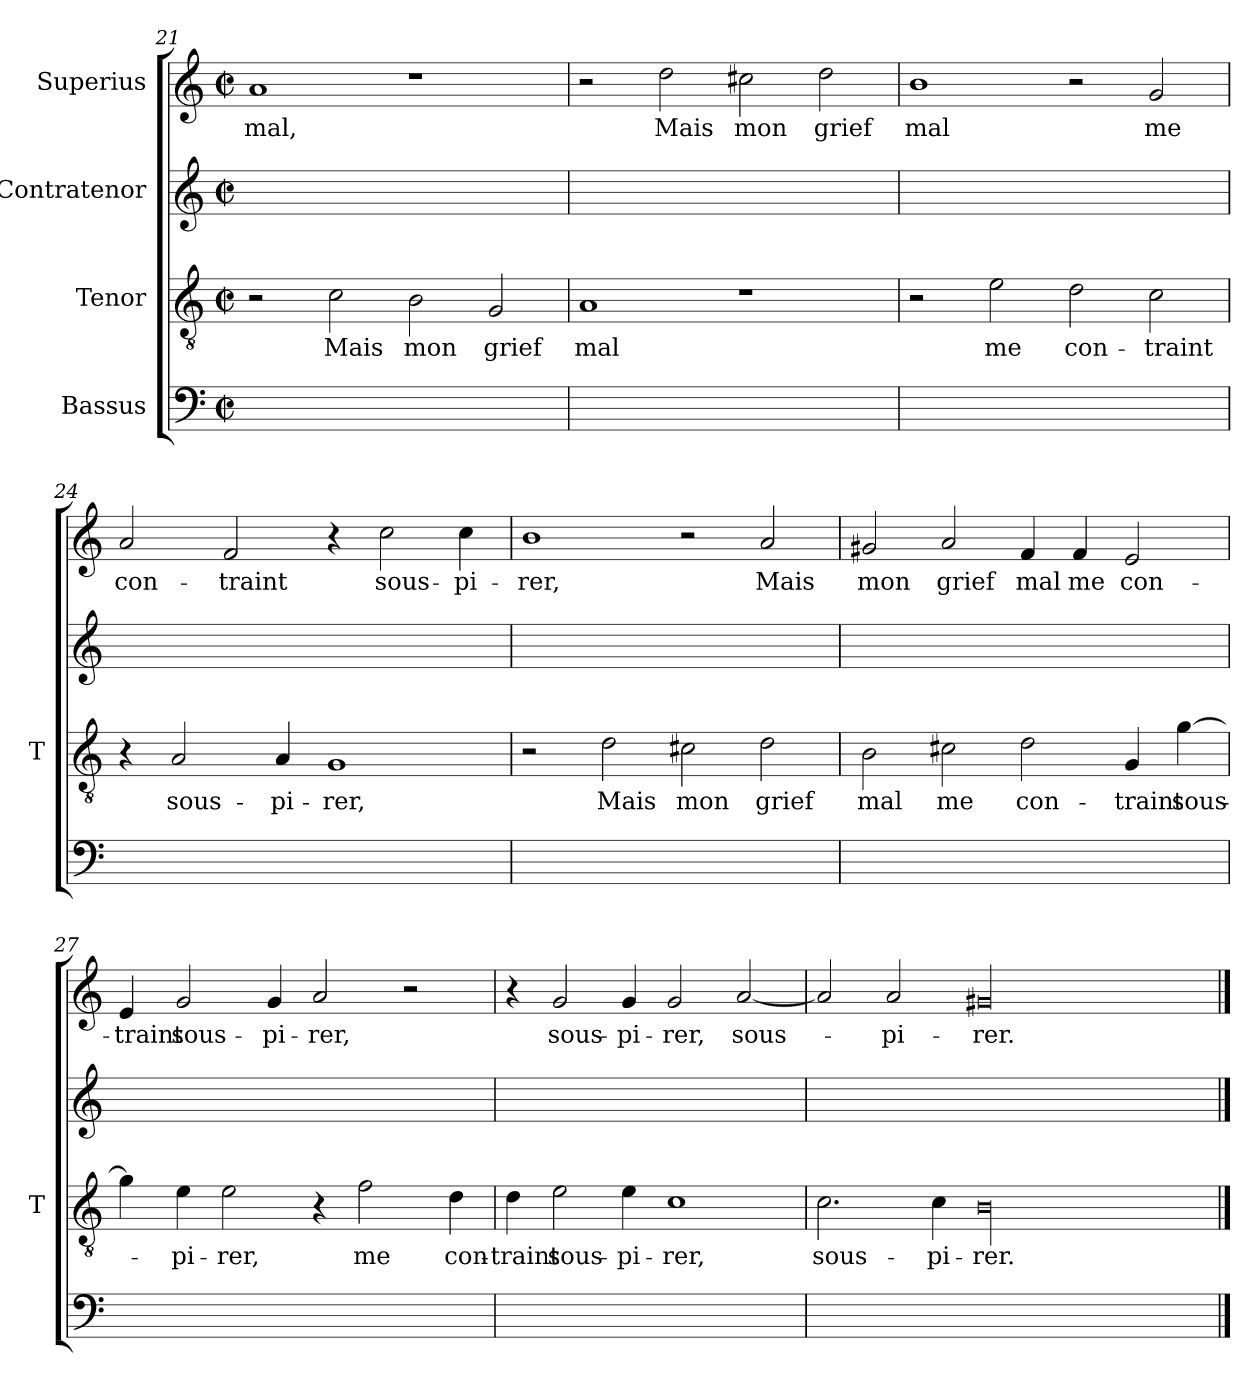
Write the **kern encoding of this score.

**kern	**kern	**text	**kern	**kern	**text
*part4	*part3	*part3	*part2	*part1	*part1
*staff4	*staff3	*staff3	*staff2	*staff1	*staff1
*I"Bassus	*I"Tenor	*	*I"Contratenor	*I"Superius	*
*	*I'T	*	*	*	*
*clefF4	*clefGv2	*	*clefG2	*clefG2	*
*k[]	*k[]	*	*k[]	*k[]	*
*C:	*C:	*	*C:	*C:	*
*M2/2	*M2/2	*	*M2/2	*M2/2	*
*met(c|)	*met(c|)	*	*met(c|)	*met(c|)	*
=21	=21	=21	=21	=21	=21
1ryy	2r	.	1ryy	1a	-mal,
.	2c	-Mais	.	.	.
1ryy	2B	-mon	1ryy	1r	.
.	2G	-grief	.	.	.
=22	=22	=22	=22	=22	=22
1ryy	1A	-mal	1ryy	2r	.
.	.	.	.	2dd	-Mais
1ryy	1r	.	1ryy	2cc#X	-mon
.	.	.	.	2dd	-grief
=23	=23	=23	=23	=23	=23
1ryy	2r	.	1ryy	1b	-mal
.	2e	-me	.	.	.
1ryy	2d	con-	1ryy	2r	.
.	2c	-traint	.	2g	-me
=24	=24	=24	=24	=24	=24
1ryy	4r	.	1ryy	2a	con-
.	2A	sous-	.	.	.
.	.	.	.	2f	-traint
.	4A	pi-	.	.	.
1ryy	1G	-rer,	1ryy	4r	.
.	.	.	.	2cc	sous-
.	.	.	.	4cc	pi-
!!LO:PB:g=z
=25	=25	=25	=25	=25	=25
1ryy	2r	.	1ryy	1b	-rer,
.	2d	-Mais	.	.	.
1ryy	2c#X	-mon	1ryy	2r	.
.	2d	-grief	.	2a	-Mais
=26	=26	=26	=26	=26	=26
1ryy	2B	-mal	1ryy	2g#X	-mon
.	2c#X	-me	.	2a	-grief
1ryy	2d	con-	1ryy	4f	-mal
.	.	.	.	4f	-me
.	4G	-traint	.	2e	con-
.	[4g	sous-	.	.	.
=27	=27	=27	=27	=27	=27
1ryy	4g]	.	1ryy	4e	-traint
.	4e	pi-	.	2g	sous-
.	2e	-rer,	.	.	.
.	.	.	.	4g	pi-
1ryy	4r	.	1ryy	2a	-rer,
.	2f	-me	.	.	.
.	.	.	.	2r	.
.	4d	con-	.	.	.
=28	=28	=28	=28	=28	=28
1ryy	4d	-traint	1ryy	4r	.
.	2e	sous-	.	2g	sous-
.	4e	pi-	.	4g	pi-
1ryy	1c	-rer,	1ryy	2g	-rer,
.	.	.	.	[2a	sous-
=29	=29	=29	=29	=29	=29
1ryy	2.c	sous-	1ryy	2a]	.
.	.	.	.	2a	pi-
.	4c	pi-	.	.	.
00ryy	00B	-rer.	00ryy	00g#X	-rer.
==	==	==	==	==	==
*-	*-	*-	*-	*-	*-
